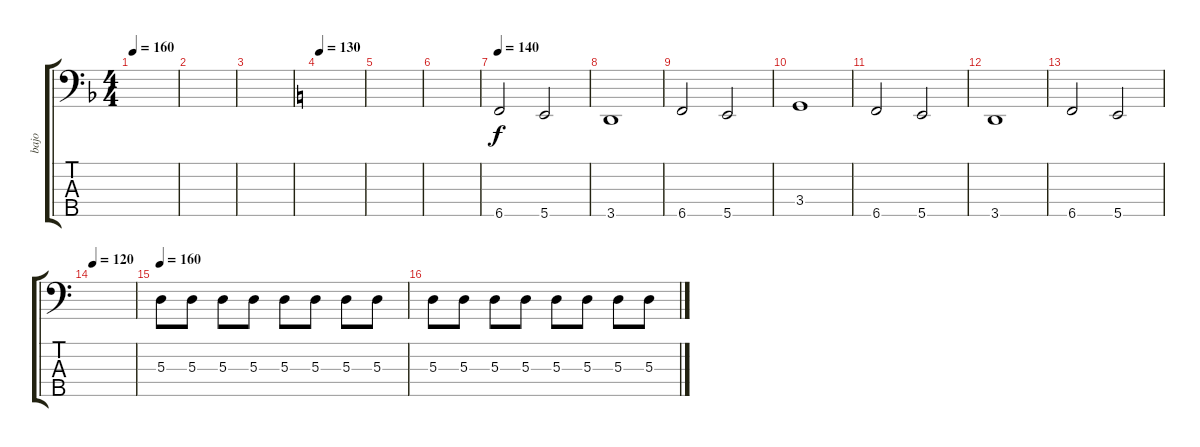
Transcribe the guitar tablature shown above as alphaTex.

\track ("bajo" "bajo") {instrument electricbasspick}
\staff {score tabs}
\tuning (G2 D2 A1 E1 B0) {hide}
\ts (4 4)
\tempo 160
\clef f4
\ks f
|
|
|
\tempo 130
\ks c
|
|
|
\tempo 140
6.5.2 5.5.2 |
3.5.1 |
6.5.2 5.5.2 |
3.4.1 |
6.5.2 5.5.2 |
3.5.1 |
6.5.2 5.5.2 |
\tempo 120
|
\tempo 160
5.3.8{volume 8} 5.3.8 5.3.8 5.3.8 5.3.8 5.3.8 5.3.8 5.3.8 |
5.3.8 5.3.8 5.3.8 5.3.8 5.3.8 5.3.8 5.3.8 5.3.8
